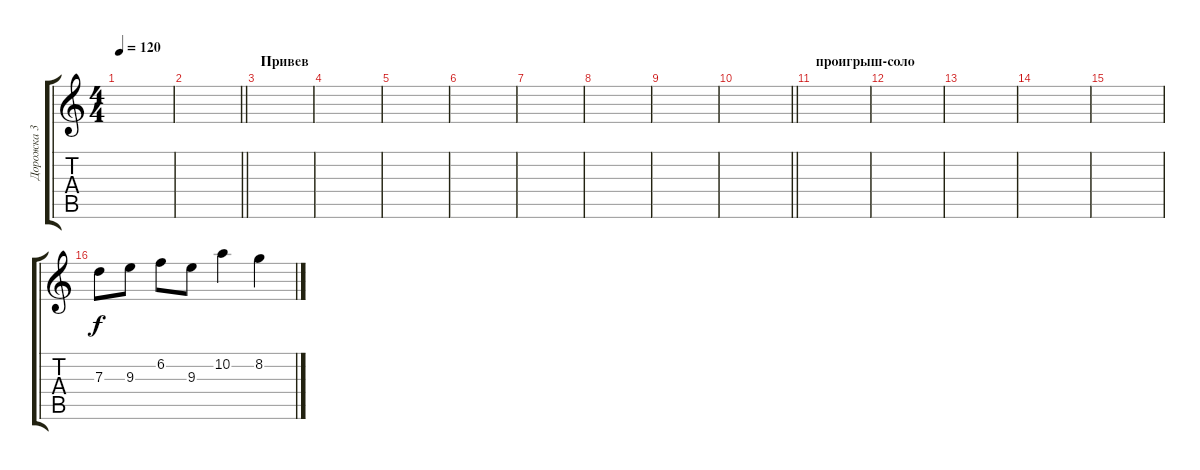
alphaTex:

\track ("Дорожка 3" "Дорожка 3") {instrument acousticguitarsteel}
\staff {score tabs}
\tuning (E4 B3 G3 D3 A2 E2) {hide}
\ts (4 4)
\tempo 120
\clef g2
\ks c
|
\barLineRight lightlight
|
\section ("" "Привев")
|
|
|
|
|
|
|
\barLineRight lightlight
|
\section ("" "проигрыш-соло")
|
|
|
|
|
7.3.8 9.3.8 6.2.8 9.3.8 10.2.4 8.2.4
